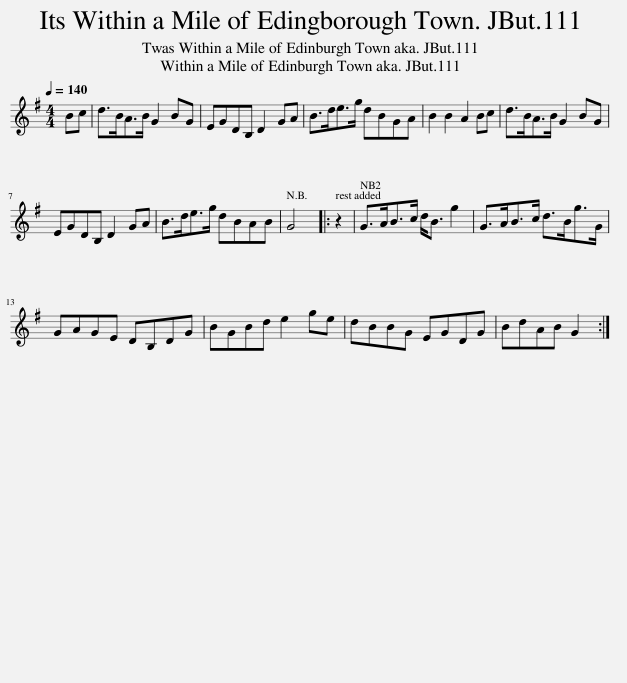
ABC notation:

X:1
L:1/8
Q:1/4=140
M:4/4
I:linebreak $
K:G
V:1 treble
V:1
 Bc | d>BA>B G2 BG | EGDB, D2 GA | B>de>g dBGA | B2 B2 A2 Bc | %5
 d>BA>B G2 BG |$ EGDB, D2 GA | B>de>g dBAB | G4 |: z2 | %10
 G>AB>c d<B g2 | G>AB>c d>Bg>G |$ GAGE DB,DG | BGBd e2 ge | dBBG EGDG | %15
 BdAB G2 :| %16
